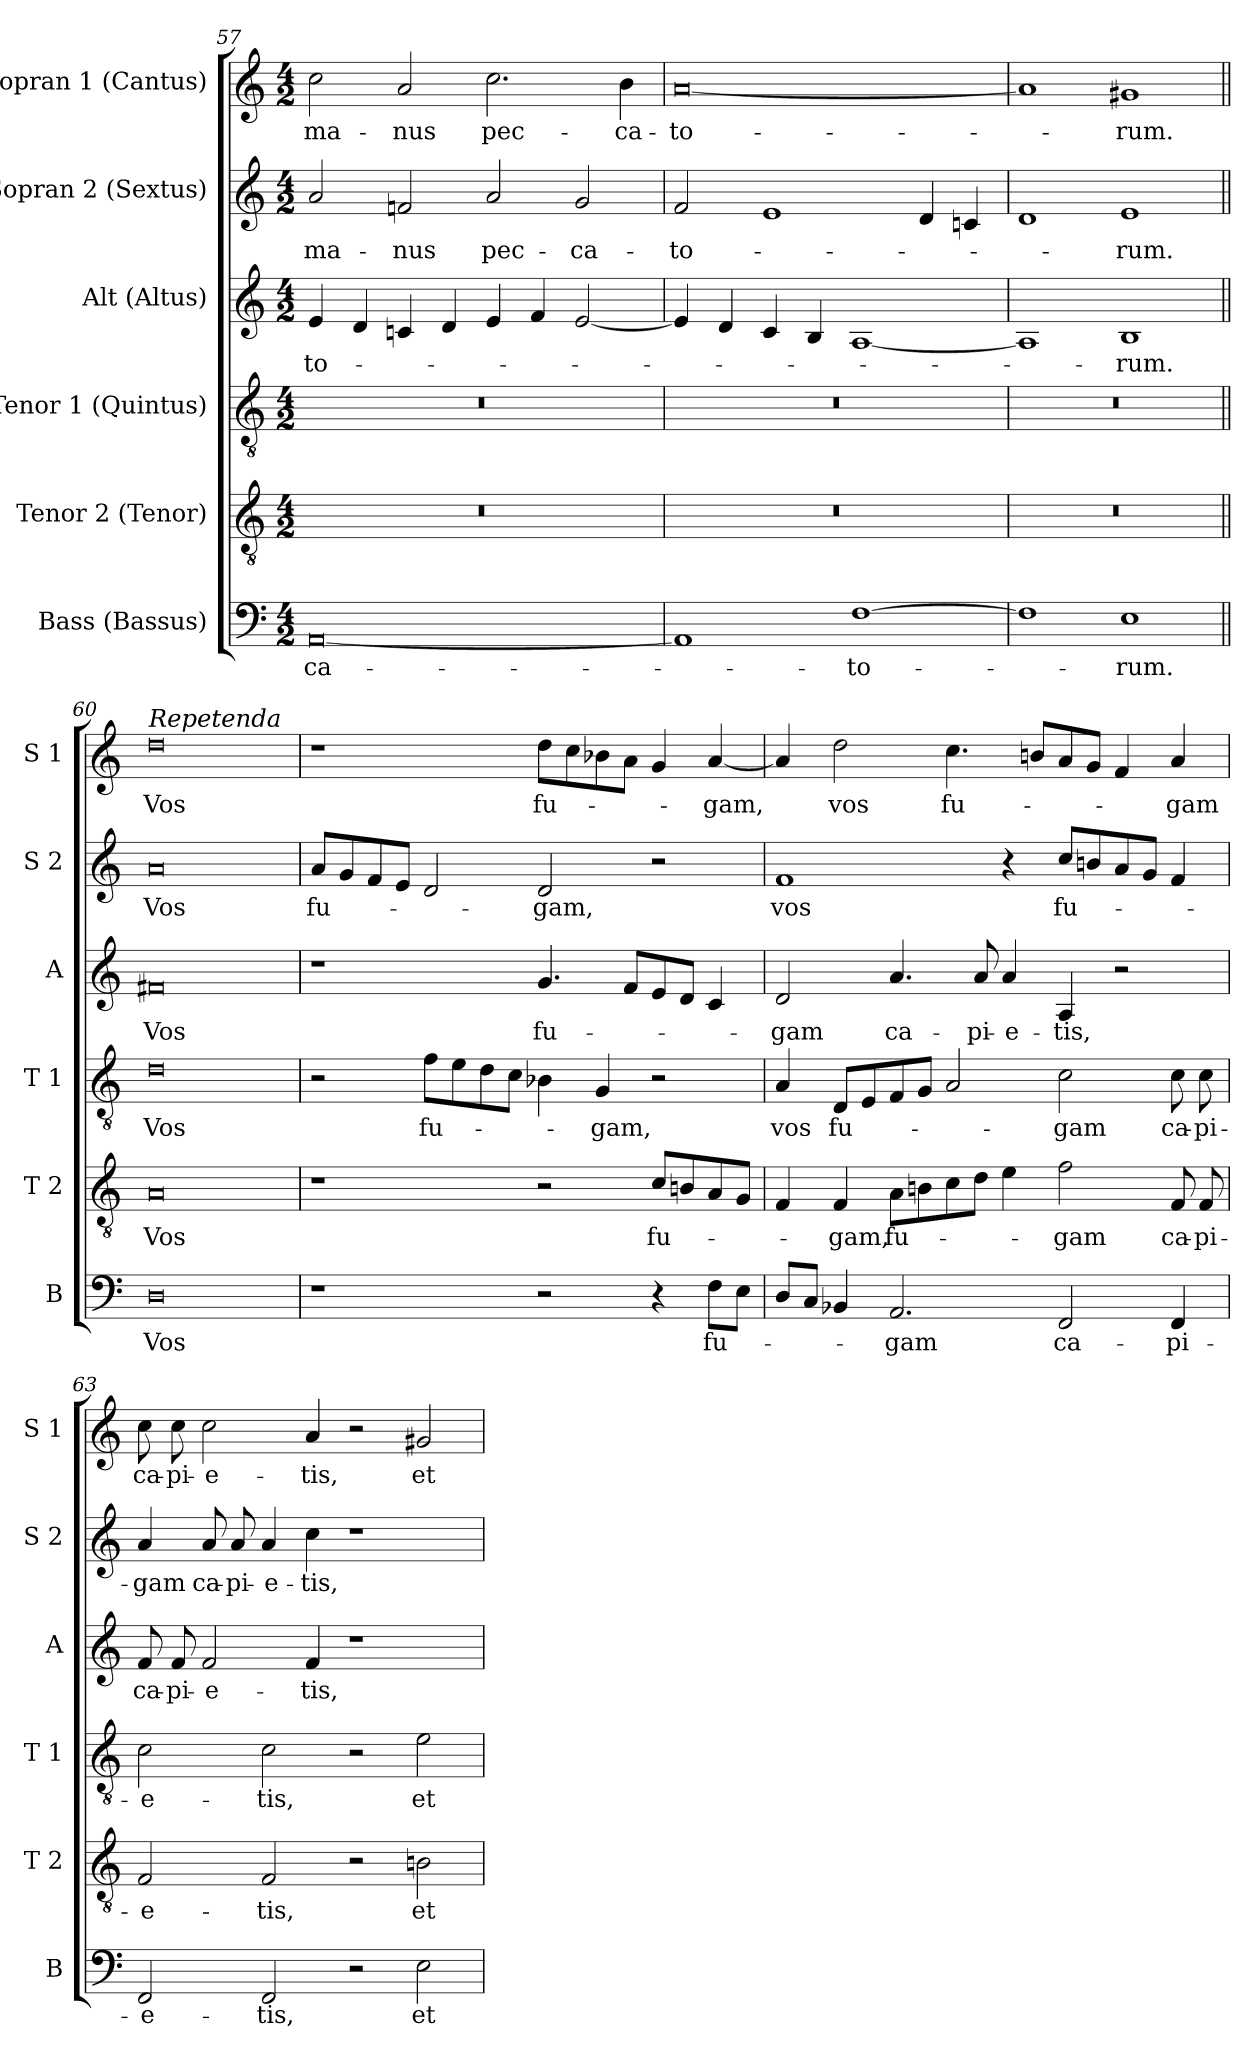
**kern	**text	**kern	**text	**kern	**text	**kern	**text	**kern	**text	**kern	**text
*part6	*part6	*part5	*part5	*part4	*part4	*part3	*part3	*part2	*part2	*part1	*part1
*staff6	*staff6	*staff5	*staff5	*staff4	*staff4	*staff3	*staff3	*staff2	*staff2	*staff1	*staff1
*I"Bass (Bassus)	*	*I"Tenor 2 (Tenor)	*	*I"Tenor 1 (Quintus)	*	*I"Alt (Altus)	*	*I"Sopran 2 (Sextus)	*	*I"Sopran 1 (Cantus)	*
*I'B	*	*I'T 2	*	*I'T 1	*	*I'A	*	*I'S 2	*	*I'S 1	*
*clefF4	*	*clefGv2	*	*clefGv2	*	*clefG2	*	*clefG2	*	*clefG2	*
*k[]	*	*k[]	*	*k[]	*	*k[]	*	*k[]	*	*k[]	*
*C:	*	*C:	*	*C:	*	*C:	*	*C:	*	*C:	*
*M4/2	*	*M4/2	*	*M4/2	*	*M4/2	*	*M4/2	*	*M4/2	*
=57	=57	=57	=57	=57	=57	=57	=57	=57	=57	=57	=57
!	!LO:LY:b	!	!	!	!	!	!LO:LY:b	!	!LO:LY:b	!	!LO:LY:b
[0AA	-ca-	0r	.	0r	.	4e/	-to-	2a/	ma-	2cc\	ma-
.	.	.	.	.	.	4d/	.	.	.	.	.
!	!	!	!	!	!	!	!	!	!LO:LY:b	!	!LO:LY:b
.	.	.	.	.	.	4cn/	.	2fn/	-nus	2a/	-nus
.	.	.	.	.	.	4d/	.	.	.	.	.
!	!	!	!	!	!	!	!	!	!LO:LY:b	!	!LO:LY:b
.	.	.	.	.	.	4e/	.	2a/	pec-	2.cc\	pec-
.	.	.	.	.	.	4f/	.	.	.	.	.
!	!	!	!	!	!	!	!	!	!LO:LY:b	!	!
.	.	.	.	.	.	[2e/	.	2g/	-ca-	.	.
!	!	!	!	!	!	!	!	!	!	!	!LO:LY:b
.	.	.	.	.	.	.	.	.	.	4b\	-ca-
=58	=58	=58	=58	=58	=58	=58	=58	=58	=58	=58	=58
!	!	!	!	!	!	!	!	!	!LO:LY:b	!	!LO:LY:b
1AA]	.	0r	.	0r	.	4e/]	.	2f/	-to-	[0a	-to-
.	.	.	.	.	.	4d/	.	.	.	.	.
.	.	.	.	.	.	4c/	.	1e	.	.	.
.	.	.	.	.	.	4B/	.	.	.	.	.
!	!LO:LY:b	!	!	!	!	!	!	!	!	!	!
[1F	-to-	.	.	.	.	[1A	.	.	.	.	.
.	.	.	.	.	.	.	.	4d/	.	.	.
.	.	.	.	.	.	.	.	4cn/	.	.	.
=59	=59	=59	=59	=59	=59	=59	=59	=59	=59	=59	=59
1F]	.	0r	.	0r	.	1A]	.	1d	.	1a]	.
!	!LO:LY:b	!	!	!	!	!	!LO:LY:b	!	!LO:LY:b	!	!LO:LY:b
1E	-rum.	.	.	.	.	1B	-rum.	1e	-rum.	1g#X	-rum.
!!LO:LB:g=z
=60||	=60||	=60||	=60||	=60||	=60||	=60||	=60||	=60||	=60||	=60||	=60||
!	!	!	!	!	!	!	!	!	!	!LO:TX:a:i:t=Repetenda	!
!	!LO:LY:b	!	!LO:LY:b	!	!LO:LY:b	!	!LO:LY:b	!	!LO:LY:b	!	!LO:LY:b
0D	Vos	0A	Vos	0d	Vos	0f#X	Vos	0a	Vos	0dd	Vos
=61	=61	=61	=61	=61	=61	=61	=61	=61	=61	=61	=61
!	!	!	!	!	!	!	!	!	!LO:LY:b	!	!
1r	.	1r	.	2r	.	1r	.	8a/L	fu-	1r	.
.	.	.	.	.	.	.	.	8g/	.	.	.
.	.	.	.	.	.	.	.	8f/	.	.	.
.	.	.	.	.	.	.	.	8e/J	.	.	.
!	!	!	!	!	!LO:LY:b	!	!	!	!	!	!
.	.	.	.	8f\L	fu-	.	.	2d/	.	.	.
.	.	.	.	8e\	.	.	.	.	.	.	.
.	.	.	.	8d\	.	.	.	.	.	.	.
.	.	.	.	8c\J	.	.	.	.	.	.	.
!	!	!	!	!	!	!	!LO:LY:b	!	!LO:LY:b	!	!LO:LY:b
2r	.	2r	.	4B-X\	.	4.g/	fu-	2d/	-gam,	8dd\L	fu-
.	.	.	.	.	.	.	.	.	.	8cc\	.
!	!	!	!	!	!LO:LY:b	!	!	!	!	!	!
.	.	.	.	4G/	-gam,	.	.	.	.	8b-X\	.
.	.	.	.	.	.	8f/L	.	.	.	8a\J	.
!	!	!	!LO:LY:b	!	!	!	!	!	!	!	!
4r	.	8c/L	fu-	2r	.	8e/	.	2r	.	4g/	.
.	.	8Bn/	.	.	.	8d/J	.	.	.	.	.
!	!LO:LY:b	!	!	!	!	!	!	!	!	!	!LO:LY:b
8F\L	fu-	8A/	.	.	.	4c/	.	.	.	[4a/	-gam,
8E\J	.	8G/J	.	.	.	.	.	.	.	.	.
=62	=62	=62	=62	=62	=62	=62	=62	=62	=62	=62	=62
!	!	!	!	!	!LO:LY:b	!	!LO:LY:b	!	!LO:LY:b	!	!
8D/L	.	4F/	.	4A/	vos	2d/	-gam	1f	vos	4a/]	.
8C/J	.	.	.	.	.	.	.	.	.	.	.
!	!	!	!LO:LY:b	!	!LO:LY:b	!	!	!	!	!	!LO:LY:b
4BB-X/	.	4F/	-gam,	8D/L	fu-	.	.	.	.	2dd\	vos
.	.	.	.	8E/	.	.	.	.	.	.	.
!	!LO:LY:b	!	!LO:LY:b	!	!	!	!LO:LY:b	!	!	!	!
2.AA/	-gam	8A\L	fu-	8F/	.	4.a/	ca-	.	.	.	.
.	.	8Bn\	.	8G/J	.	.	.	.	.	.	.
!	!	!	!	!	!	!	!	!	!	!	!LO:LY:b
.	.	8c\	.	2A/	.	.	.	.	.	4.cc\	fu-
!	!	!	!	!	!	!	!LO:LY:b	!	!	!	!
.	.	8d\J	.	.	.	8a/	-pi-	.	.	.	.
!	!	!	!	!	!	!	!LO:LY:b	!	!	!	!
.	.	4e\	.	.	.	4a/	-e-	4r	.	.	.
.	.	.	.	.	.	.	.	.	.	8bn/L	.
!	!LO:LY:b	!	!LO:LY:b	!	!LO:LY:b	!	!LO:LY:b	!	!LO:LY:b	!	!
2FF/	ca-	2f\	-gam	2c\	-gam	4A/	-tis,	8cc/L	fu-	8a/	.
.	.	.	.	.	.	.	.	8bn/	.	8g/J	.
.	.	.	.	.	.	2r	.	8a/	.	4f/	.
.	.	.	.	.	.	.	.	8g/J	.	.	.
!	!LO:LY:b	!	!LO:LY:b	!	!LO:LY:b	!	!	!	!	!	!LO:LY:b
4FF/	-pi-	8F/	ca-	8c\	ca-	.	.	4f/	.	4a/	-gam
!	!	!	!LO:LY:b	!	!LO:LY:b	!	!	!	!	!	!
.	.	8F/	-pi-	8c\	-pi-	.	.	.	.	.	.
=63	=63	=63	=63	=63	=63	=63	=63	=63	=63	=63	=63
!	!LO:LY:b	!	!LO:LY:b	!	!LO:LY:b	!	!LO:LY:b	!	!LO:LY:b	!	!LO:LY:b
2FF/	-e-	2F/	-e-	2c\	-e-	8f/	ca-	4a/	-gam	8cc\	ca-
!	!	!	!	!	!	!	!LO:LY:b	!	!	!	!LO:LY:b
.	.	.	.	.	.	8f/	-pi-	.	.	8cc\	-pi-
!	!	!	!	!	!	!	!LO:LY:b	!	!LO:LY:b	!	!LO:LY:b
.	.	.	.	.	.	2f/	-e-	8a/	ca-	2cc\	-e-
!	!	!	!	!	!	!	!	!	!LO:LY:b	!	!
.	.	.	.	.	.	.	.	8a/	-pi-	.	.
!	!LO:LY:b	!	!LO:LY:b	!	!LO:LY:b	!	!	!	!LO:LY:b	!	!
2FF/	-tis,	2F/	-tis,	2c\	-tis,	.	.	4a/	-e-	.	.
!	!	!	!	!	!	!	!LO:LY:b	!	!LO:LY:b	!	!LO:LY:b
.	.	.	.	.	.	4f/	-tis,	4cc\	-tis,	4a/	-tis,
2r	.	2r	.	2r	.	1r	.	1r	.	2r	.
!	!LO:LY:b	!	!LO:LY:b	!	!LO:LY:b	!	!	!	!	!	!LO:LY:b
2E\	et	2Bn\	et	2e\	et	.	.	.	.	2g#X/	et
=	=	=	=	=	=	=	=	=	=	=	=
*-	*-	*-	*-	*-	*-	*-	*-	*-	*-	*-	*-
